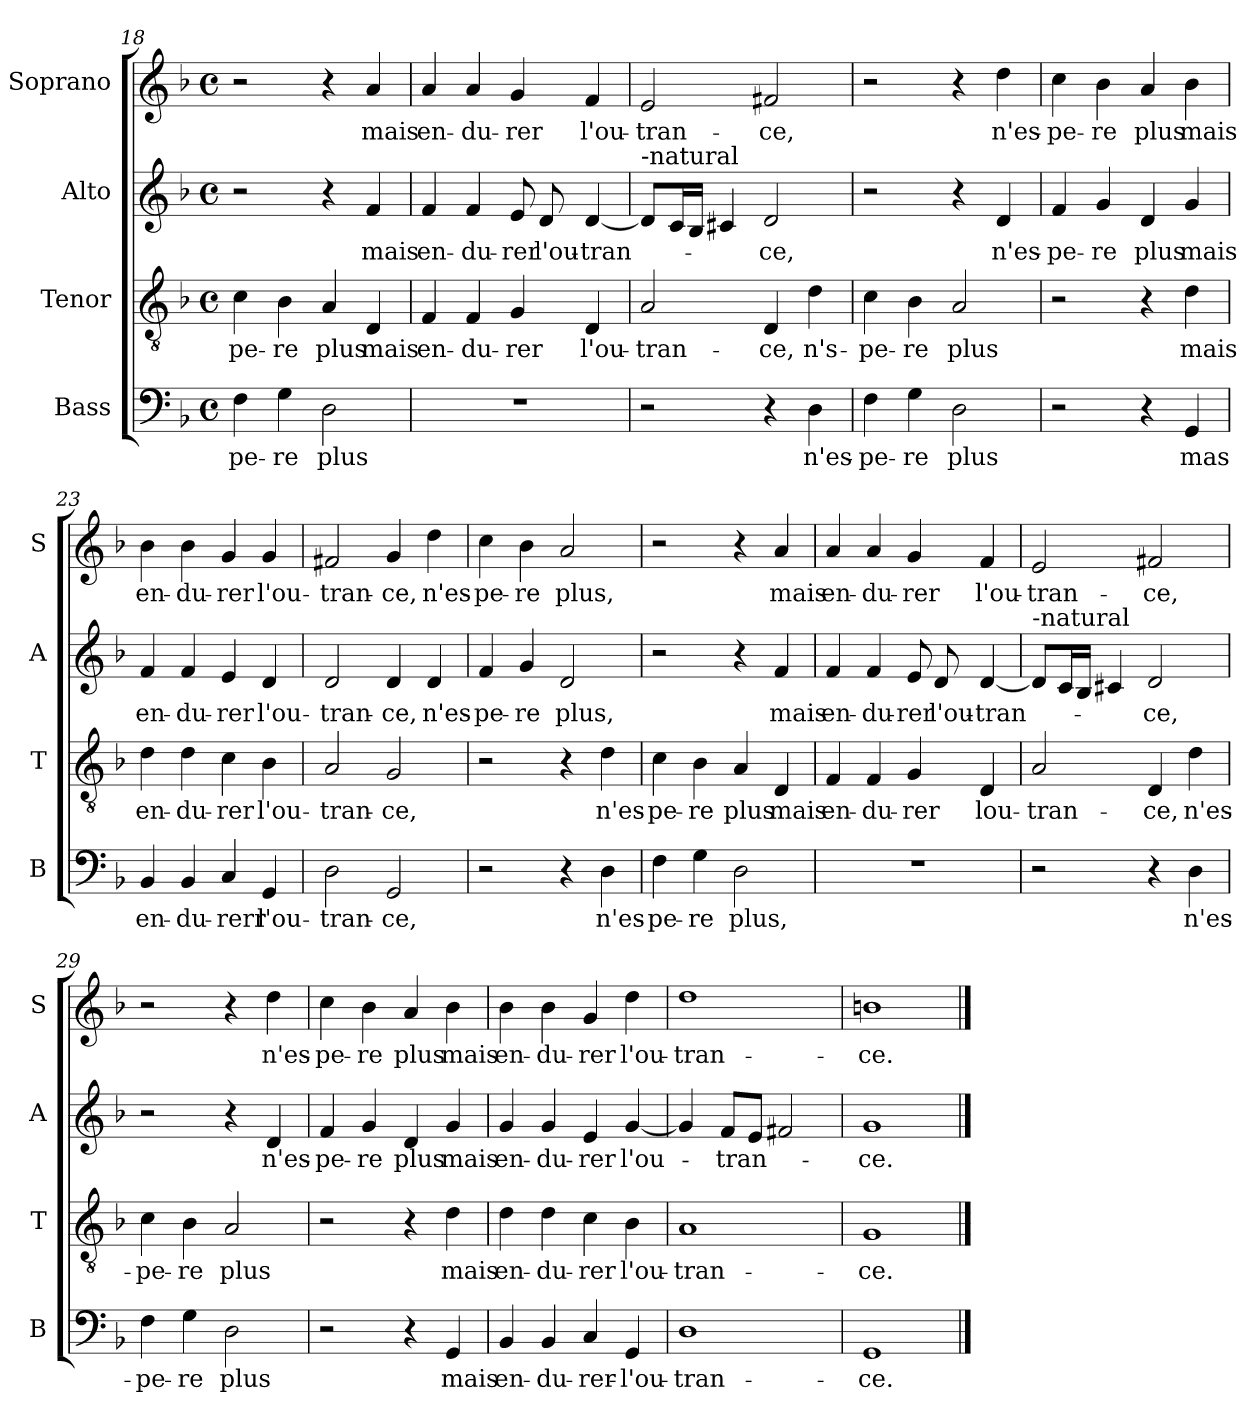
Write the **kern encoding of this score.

**kern	**text	**kern	**text	**kern	**text	**kern	**text
*part4	*part4	*part3	*part3	*part2	*part2	*part1	*part1
*staff4	*staff4	*staff3	*staff3	*staff2	*staff2	*staff1	*staff1
*I"Bass	*	*I"Tenor	*	*I"Alto	*	*I"Soprano	*
*I'B	*	*I'T	*	*I'A	*	*I'S	*
*clefF4	*	*clefGv2	*	*clefG2	*	*clefG2	*
*k[b-]	*	*k[b-]	*	*k[b-]	*	*k[b-]	*
*F:	*	*F:	*	*F:	*	*F:	*
*M4/4	*	*M4/4	*	*M4/4	*	*M4/4	*
*met(c)	*	*met(c)	*	*met(c)	*	*met(c)	*
=18	=18	=18	=18	=18	=18	=18	=18
4F\	-pe-	4c\	-pe-	2r	.	2r	.
4G\	-re	4B-\	-re	.	.	.	.
2D\	plus	4A/	plus	4r	.	4r	.
.	.	4D/	mais	4f/	mais	4a/	mais
=19	=19	=19	=19	=19	=19	=19	=19
1r	.	4F/	en-	4f/	en-	4a/	en-
.	.	4F/	-du-	4f/	-du-	4a/	-du-
.	.	4G/	-rer	8e/	-rer	4g/	-rer
.	.	.	.	8d/	l'ou-	.	.
.	.	4D/	l'ou-	[4d/	-tran-	4f/	l'ou-
=20	=20	=20	=20	=20	=20	=20	=20
!	!	!	!	!LO:TX:a:t=-natural	!	!	!
2r	.	2A/	-tran-	8d/L]	.	2e/	-tran-
.	.	.	.	16c/L	.	.	.
.	.	.	.	16B-/JJ	.	.	.
.	.	.	.	4c#X/	.	.	.
4r	.	4D/	-ce,	2d/	-ce,	2f#X/	-ce,
4D\	n'es-	4d\	n's-	.	.	.	.
=21	=21	=21	=21	=21	=21	=21	=21
4F\	-pe-	4c\	-pe-	2r	.	2r	.
4G\	-re	4B-\	-re	.	.	.	.
2D\	plus	2A/	plus	4r	.	4r	.
.	.	.	.	4d/	n'es-	4dd\	n'es-
!!LO:LB:g=z
=22	=22	=22	=22	=22	=22	=22	=22
2r	.	2r	.	4f/	-pe-	4cc\	-pe-
.	.	.	.	4g/	-re	4b-\	-re
4r	.	4r	.	4d/	plus	4a/	plus
4GG/	mas	4d\	mais	4g/	mais	4b-\	mais
=23	=23	=23	=23	=23	=23	=23	=23
4BB-/	en-	4d\	en-	4f/	en-	4b-\	en-
4BB-/	-du-	4d\	-du-	4f/	-du-	4b-\	-du-
4C/	-rerr	4c\	-rer	4e/	-rer	4g/	-rer
4GG/	l'ou-	4B-\	l'ou-	4d/	l'ou-	4g/	l'ou-
=24	=24	=24	=24	=24	=24	=24	=24
2D\	-tran-	2A/	-tran-	2d/	-tran-	2f#X/	-tran-
2GG/	-ce,	2G/	-ce,	4d/	-ce,	4g/	-ce,
.	.	.	.	4d/	n'es-	4dd\	n'es-
=25	=25	=25	=25	=25	=25	=25	=25
2r	.	2r	.	4f/	-pe-	4cc\	-pe-
.	.	.	.	4g/	-re	4b-\	-re
4r	.	4r	.	2d/	plus,	2a/	plus,
4D\	n'es-	4d\	n'es-	.	.	.	.
=26	=26	=26	=26	=26	=26	=26	=26
4F\	-pe-	4c\	-pe-	2r	.	2r	.
4G\	-re	4B-\	-re	.	.	.	.
2D\	plus,	4A/	plus	4r	.	4r	.
.	.	4D/	mais	4f/	mais	4a/	mais
=27	=27	=27	=27	=27	=27	=27	=27
1r	.	4F/	en-	4f/	en-	4a/	en-
.	.	4F/	-du-	4f/	-du-	4a/	-du-
.	.	4G/	-rer	8e/	-rer	4g/	-rer
.	.	.	.	8d/	l'ou-	.	.
.	.	4D/	lou-	[4d/	-tran-	4f/	l'ou-
!!LO:LB:g=z
=28	=28	=28	=28	=28	=28	=28	=28
!	!	!	!	!LO:TX:a:t=-natural	!	!	!
2r	.	2A/	-tran-	8d/L]	.	2e/	-tran-
.	.	.	.	16c/L	.	.	.
.	.	.	.	16B-/JJ	.	.	.
.	.	.	.	4c#X/	.	.	.
4r	.	4D/	-ce,	2d/	-ce,	2f#X/	-ce,
4D\	n'es-	4d\	n'es-	.	.	.	.
=29	=29	=29	=29	=29	=29	=29	=29
4F\	-pe-	4c\	-pe-	2r	.	2r	.
4G\	-re	4B-\	-re	.	.	.	.
2D\	plus	2A/	plus	4r	.	4r	.
.	.	.	.	4d/	n'es-	4dd\	n'es-
=30	=30	=30	=30	=30	=30	=30	=30
2r	.	2r	.	4f/	-pe-	4cc\	-pe-
.	.	.	.	4g/	-re	4b-\	-re
4r	.	4r	.	4d/	plus	4a/	plus
4GG/	mais	4d\	mais	4g/	mais	4b-\	mais
=31	=31	=31	=31	=31	=31	=31	=31
4BB-/	en-	4d\	en-	4g/	en-	4b-\	en-
4BB-/	-du-	4d\	-du-	4g/	-du-	4b-\	-du-
4C/	-rer-	4c\	-rer	4e/	-rer	4g/	-rer
4GG/	-l'ou-	4B-\	l'ou-	[4g/	l'ou-	4dd\	l'ou-
=32	=32	=32	=32	=32	=32	=32	=32
1D	-tran-	1A	-tran-	4g/]	.	1dd	-tran-
.	.	.	.	8f/L	-tran-	.	.
.	.	.	.	8e/J	.	.	.
.	.	.	.	2f#X/	.	.	.
=33	=33	=33	=33	=33	=33	=33	=33
1GG	-ce.	1G	-ce.	1g	-ce.	1bn	-ce.
==	==	==	==	==	==	==	==
*-	*-	*-	*-	*-	*-	*-	*-
